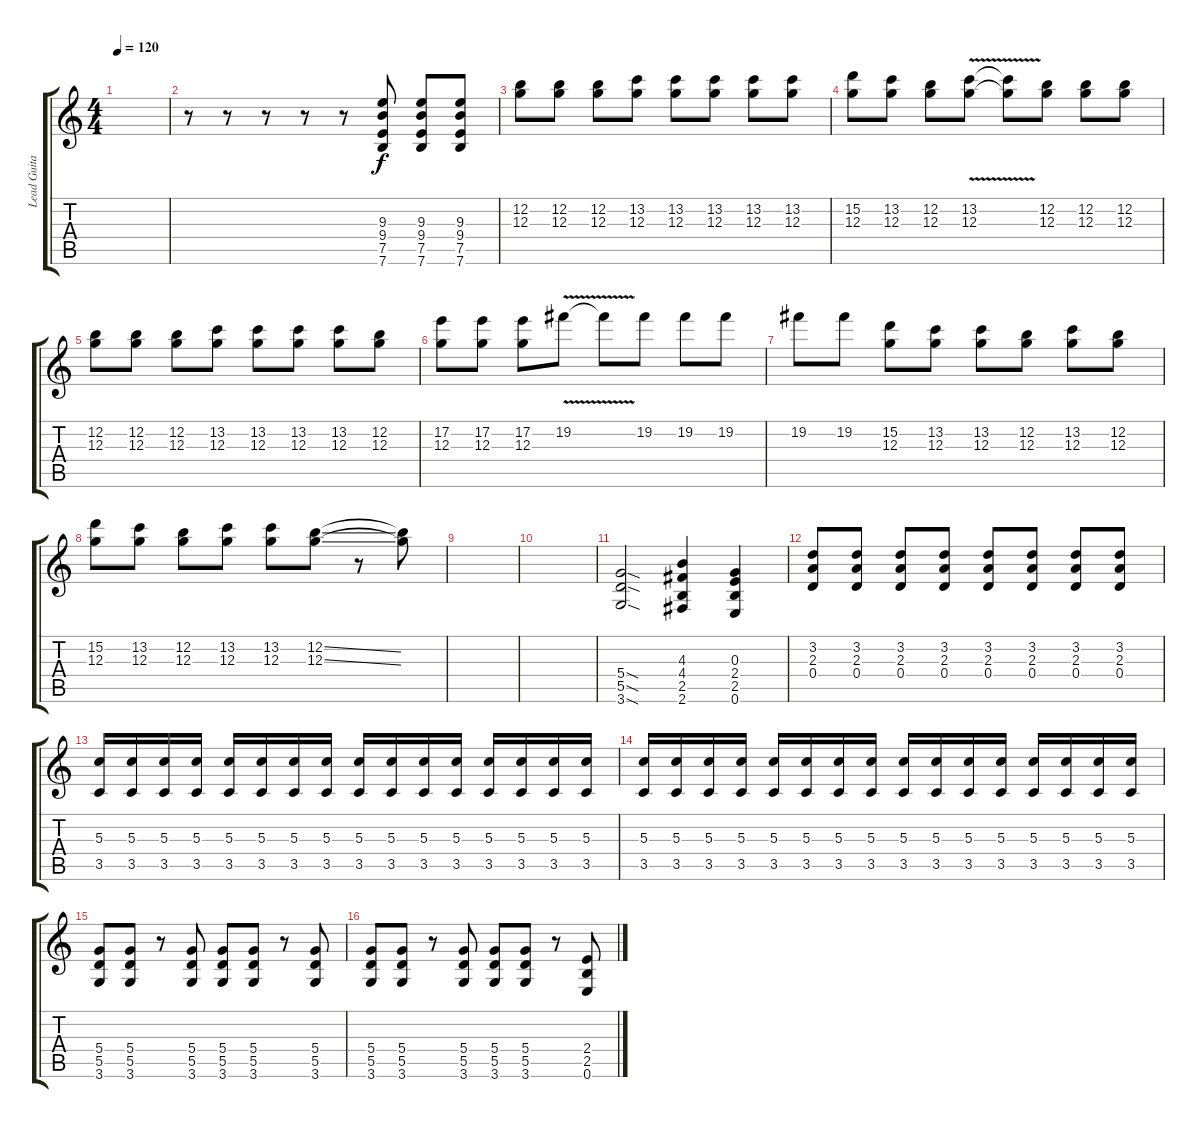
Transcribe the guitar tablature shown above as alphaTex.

\track ("Lead Guitar" "Lead Guita") {instrument distortionguitar bank 1}
\staff {score tabs}
\tuning (E4 B3 G3 D3 A2 E2) {hide}
\ts (4 4)
\tempo 120
\clef g2
\ks c
|
r.8 r.8 r.8 r.8 r.8 (9.3 9.4 7.5 7.6).8 (9.3 9.4 7.5 7.6).8 (9.3 9.4 7.5 7.6).8 |
(12.2 12.3).8 (12.2 12.3).8 (12.2 12.3).8 (13.2 12.3).8 (13.2 12.3).8 (13.2 12.3).8 (13.2 12.3).8 (13.2 12.3).8 |
(15.2 12.3).8 (13.2 12.3).8 (12.2 12.3).8 (13.2{v} 12.3{v}).8 (13.2{t} 12.3{t}).8 (12.2 12.3).8 (12.2 12.3).8 (12.2 12.3).8 |
(12.2 12.3).8 (12.2 12.3).8 (12.2 12.3).8 (13.2 12.3).8 (13.2 12.3).8 (13.2 12.3).8 (13.2 12.3).8 (12.2 12.3).8 |
(17.2 12.3).8 (17.2 12.3).8 (17.2 12.3).8 19.2{v}.8 19.2{t}.8 19.2.8 19.2.8 19.2.8 |
19.2.8 19.2.8 (15.2 12.3).8 (13.2 12.3).8 (13.2 12.3).8 (12.2 12.3).8 (13.2 12.3).8 (12.2 12.3).8 |
(15.2 12.3).8 (13.2 12.3).8 (12.2 12.3).8 (13.2 12.3).8 (13.2 12.3).8 (12.2{ss} 12.3{ss}).8 r.8 (12.2{t} 12.3{t}).8 |
|
|
(5.4{sod} 5.5{sod} 3.6{sod}).2 (4.3 4.4 2.5 2.6).4 (0.3 2.4 2.5 0.6).4 |
(3.2 2.3 0.4).8 (3.2 2.3 0.4).8 (3.2 2.3 0.4).8 (3.2 2.3 0.4).8 (3.2 2.3 0.4).8 (3.2 2.3 0.4).8 (3.2 2.3 0.4).8 (3.2 2.3 0.4).8 |
(5.3 3.5).16 (5.3 3.5).16 (5.3 3.5).16 (5.3 3.5).16 (5.3 3.5).16 (5.3 3.5).16 (5.3 3.5).16 (5.3 3.5).16 (5.3 3.5).16 (5.3 3.5).16 (5.3 3.5).16 (5.3 3.5).16 (5.3 3.5).16 (5.3 3.5).16 (5.3 3.5).16 (5.3 3.5).16 |
(5.3 3.5).16 (5.3 3.5).16 (5.3 3.5).16 (5.3 3.5).16 (5.3 3.5).16 (5.3 3.5).16 (5.3 3.5).16 (5.3 3.5).16 (5.3 3.5).16 (5.3 3.5).16 (5.3 3.5).16 (5.3 3.5).16 (5.3 3.5).16 (5.3 3.5).16 (5.3 3.5).16 (5.3 3.5).16 |
(5.4 5.5 3.6).8 (5.4 5.5 3.6).8 r.8 (5.4 5.5 3.6).8 (5.4 5.5 3.6).8 (5.4 5.5 3.6).8 r.8 (5.4 5.5 3.6).8 |
(5.4 5.5 3.6).8 (5.4 5.5 3.6).8 r.8 (5.4 5.5 3.6).8 (5.4 5.5 3.6).8 (5.4 5.5 3.6).8 r.8 (2.4 2.5 0.6).8
